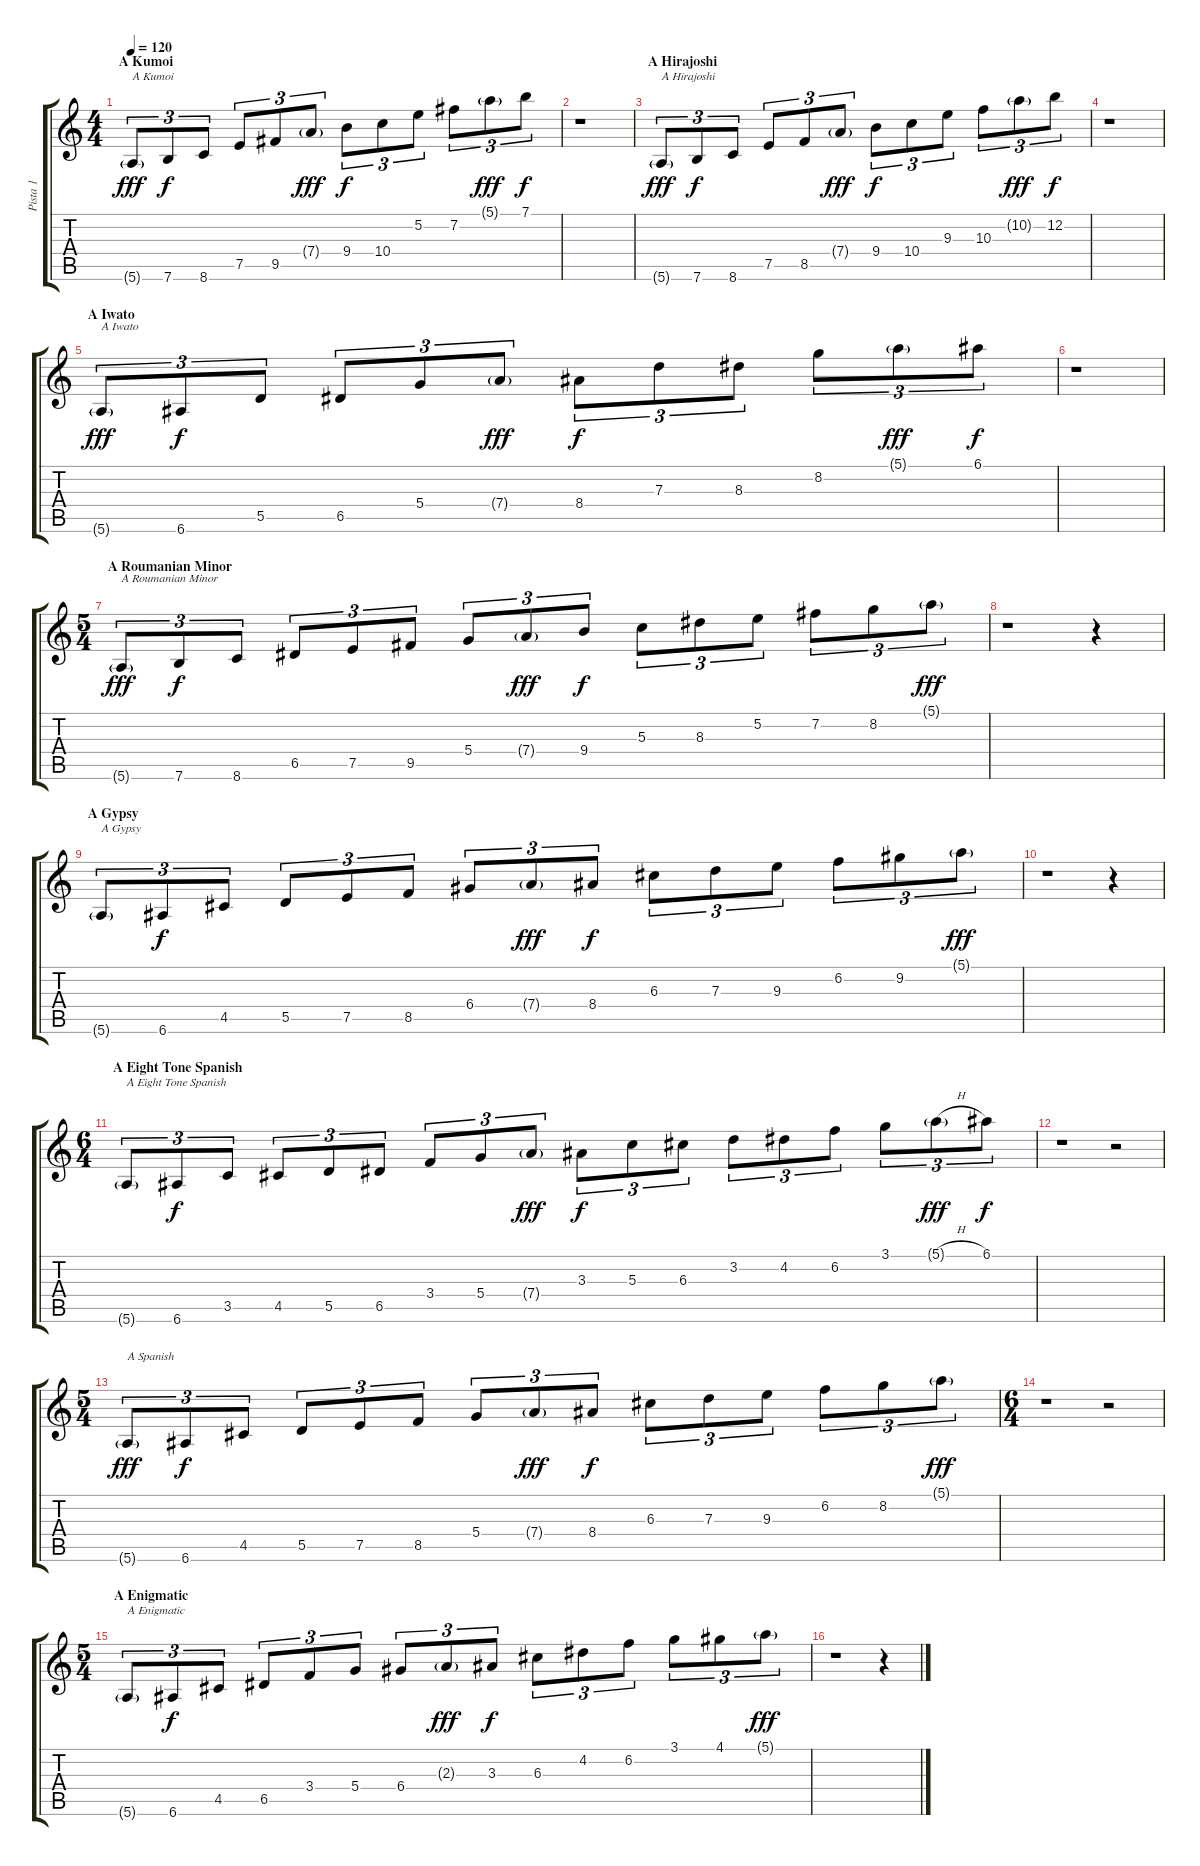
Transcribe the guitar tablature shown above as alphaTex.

\track ("Pista 1" "Pista 1") {instrument electricguitarjazz}
\staff {score tabs}
\tuning (E4 B3 G3 D3 A2 E2) {hide}
\ts (4 4)
\section ("" "A Kumoi")
\tempo 120
\clef g2
\ks c
5.6{g}.8{tu (3 2) txt "A Kumoi" dy fff} 7.6.8{tu (3 2) dy f} 8.6.8{tu (3 2)} 7.5.8{tu (3 2)} 9.5.8{tu (3 2)} 7.4{g}.8{tu (3 2) dy fff} 9.4.8{tu (3 2) dy f} 10.4.8{tu (3 2)} 5.2.8{tu (3 2)} 7.2.8{tu (3 2)} 5.1{g}.8{tu (3 2) dy fff} 7.1.8{tu (3 2) dy f} |
r.1 |
\section ("" "A Hirajoshi")
5.6{g}.8{tu (3 2) txt "A Hirajoshi" dy fff} 7.6.8{tu (3 2) dy f} 8.6.8{tu (3 2)} 7.5.8{tu (3 2)} 8.5.8{tu (3 2)} 7.4{g}.8{tu (3 2) dy fff} 9.4.8{tu (3 2) dy f} 10.4.8{tu (3 2)} 9.3.8{tu (3 2)} 10.3.8{tu (3 2)} 10.2{g}.8{tu (3 2) dy fff} 12.2.8{tu (3 2) dy f} |
r.1 |
\section ("" "A Iwato")
5.6{g}.8{tu (3 2) txt "A Iwato" dy fff} 6.6.8{tu (3 2) dy f} 5.5.8{tu (3 2)} 6.5.8{tu (3 2)} 5.4.8{tu (3 2)} 7.4{g}.8{tu (3 2) dy fff} 8.4.8{tu (3 2) dy f} 7.3.8{tu (3 2)} 8.3.8{tu (3 2)} 8.2.8{tu (3 2)} 5.1{g}.8{tu (3 2) dy fff} 6.1.8{tu (3 2) dy f} |
r.1 |
\ts (5 4)
\section ("" "A Roumanian Minor")
5.6{g}.8{tu (3 2) txt "A Roumanian Minor" dy fff} 7.6.8{tu (3 2) dy f} 8.6.8{tu (3 2)} 6.5.8{tu (3 2)} 7.5.8{tu (3 2)} 9.5.8{tu (3 2)} 5.4.8{tu (3 2)} 7.4{g}.8{tu (3 2) dy fff} 9.4.8{tu (3 2) dy f} 5.3.8{tu (3 2)} 8.3.8{tu (3 2)} 5.2.8{tu (3 2)} 7.2.8{tu (3 2)} 8.2.8{tu (3 2)} 5.1{g}.8{tu (3 2) dy fff} |
r.1 r.4 |
\section ("" "A Gypsy")
5.6{g}.8{tu (3 2) txt "A Gypsy"} 6.6.8{tu (3 2) dy f} 4.5.8{tu (3 2)} 5.5.8{tu (3 2)} 7.5.8{tu (3 2)} 8.5.8{tu (3 2)} 6.4.8{tu (3 2)} 7.4{g}.8{tu (3 2) dy fff} 8.4.8{tu (3 2) dy f} 6.3.8{tu (3 2)} 7.3.8{tu (3 2)} 9.3.8{tu (3 2)} 6.2.8{tu (3 2)} 9.2.8{tu (3 2)} 5.1{g}.8{tu (3 2) dy fff} |
r.1 r.4 |
\ts (6 4)
\section ("" "A Eight Tone Spanish")
5.6{g}.8{tu (3 2) txt "A Eight Tone Spanish"} 6.6.8{tu (3 2) dy f} 3.5.8{tu (3 2)} 4.5.8{tu (3 2)} 5.5.8{tu (3 2)} 6.5.8{tu (3 2)} 3.4.8{tu (3 2)} 5.4.8{tu (3 2)} 7.4{g}.8{tu (3 2) dy fff} 3.3.8{tu (3 2) dy f} 5.3.8{tu (3 2)} 6.3.8{tu (3 2)} 3.2.8{tu (3 2)} 4.2.8{tu (3 2)} 6.2.8{tu (3 2)} 3.1.8{tu (3 2)} 5.1{h g}.8{tu (3 2) dy fff} 6.1.8{tu (3 2) dy f} |
r.1 r.2 |
\ts (5 4)
5.6{g}.8{tu (3 2) txt "A Spanish" dy fff} 6.6.8{tu (3 2) dy f} 4.5.8{tu (3 2)} 5.5.8{tu (3 2)} 7.5.8{tu (3 2)} 8.5.8{tu (3 2)} 5.4.8{tu (3 2)} 7.4{g}.8{tu (3 2) dy fff} 8.4.8{tu (3 2) dy f} 6.3.8{tu (3 2)} 7.3.8{tu (3 2)} 9.3.8{tu (3 2)} 6.2.8{tu (3 2)} 8.2.8{tu (3 2)} 5.1{g}.8{tu (3 2) dy fff} |
\ts (6 4)
r.1 r.2 |
\ts (5 4)
\section ("" "A Enigmatic")
5.6{g}.8{tu (3 2) txt "A Enigmatic"} 6.6.8{tu (3 2) dy f} 4.5.8{tu (3 2)} 6.5.8{tu (3 2)} 3.4.8{tu (3 2)} 5.4.8{tu (3 2)} 6.4.8{tu (3 2)} 2.3{g}.8{tu (3 2) dy fff} 3.3.8{tu (3 2) dy f} 6.3.8{tu (3 2)} 4.2.8{tu (3 2)} 6.2.8{tu (3 2)} 3.1.8{tu (3 2)} 4.1.8{tu (3 2)} 5.1{g}.8{tu (3 2) dy fff} |
r.1 r.4
